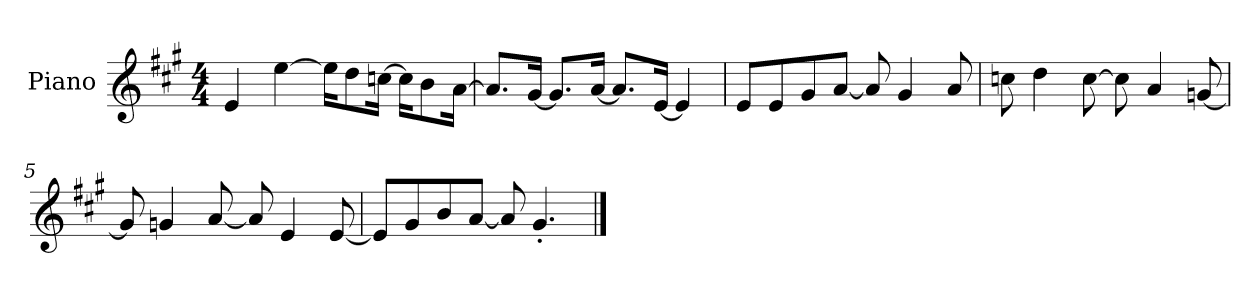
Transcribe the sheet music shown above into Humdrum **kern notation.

**kern
*part1
*staff1
*I"Piano
*I'P-no
*clefG2
*k[f#c#g#]
*M4/4
*MM90
=1
4e/
[4ee\
16ee\KL]
8dd\
[16ccn\Jk
16cc\KL]
8b\
[16a\Jk
=2
8.a/L]
[16g#/Jk
8.g#/L]
[16a/Jk
8.a/L]
[16e/Jk
4e/]
=3
8e/L
8e/
8g#/
[8a/J
8a/]
4g#/
8a/
=4
8ccn\
4dd\
[8cc\
8cc\]
4a/
[8gn/
!!LO:LB:g=z
=5
8g/]
4gn/
[8a/
8a/]
4e/
[8e/
=6
8e/L]
8g#/
8b/
[8a/J
8a/]
4.g#'/
==
*-
